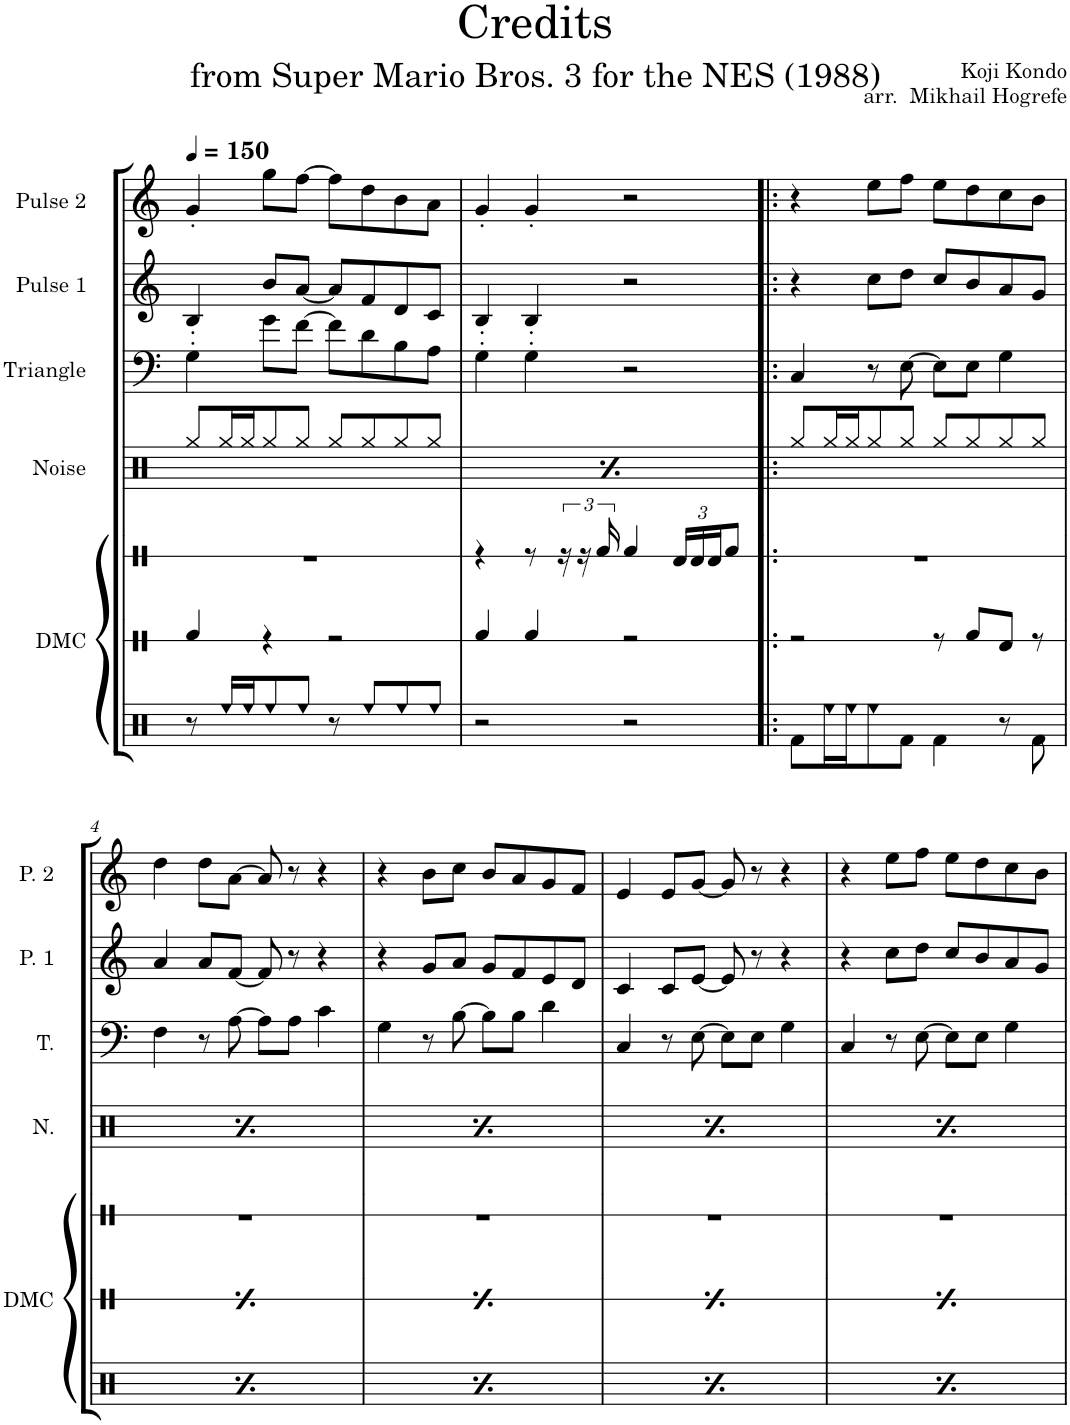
**kern	**kern	**kern	**kern	**kern	**kern	**kern
*part7	*part6	*part5	*part4	*part3	*part2	*part1
*staff7	*staff6	*staff5	*staff4	*staff3	*staff2	*staff1
*I"Drumset	*I"DMC	*I"Timbales	*I"Noise	*I"Triangle	*I"Pulse 1	*I"Pulse 2
*	*I'DMC	*I'Tim	*I'N.	*I'T.	*I'P. 1	*I'P. 2
*	*stria1	*stria1	*	*	*	*
*clefX	*clefX	*clefX	*clefX	*clefF4	*clefG2	*clefG2
*k[]	*k[]	*k[]	*k[]	*k[]	*k[]	*k[]
=1	=1	=1	=1	=1	=1	=1
8r	4Rf/	1r	8Rgg/L	4G'\	4B'/	4g'/
16Ree/LL	.	.	16Rgg/L	.	.	.
16Ree/J	.	.	16Rgg/J	.	.	.
8Ree/	4r	.	8Rgg/	8g\L	8b/L	8gg\L
8Ree/J	.	.	8Rgg/J	[8f\J	[8a/J	[8ff\J
8r	2r	.	8Rgg/L	8f\L]	8a/L]	8ff\L]
8Ree/L	.	.	8Rgg/	8d\	8f/	8dd\
8Ree/	.	.	8Rgg/	8B\	8d/	8b\
8Ree/J	.	.	8Rgg/J	8A\J	8c/J	8a\J
=2	=2	=2	=2	=2	=2	=2
2r	4Rf/	4r	8Rgg/L	4G'\	4B'/	4g'/
.	.	.	16Rgg/L	.	.	.
.	.	.	16Rgg/J	.	.	.
.	4Rf/	8r	8Rgg/	4G'\	4B'/	4g'/
.	.	24r	8Rgg/J	.	.	.
.	.	24r	.	.	.	.
.	.	24Rf/	.	.	.	.
2r	2r	4Rf/	8Rgg/L	2r	2r	2r
.	.	.	8Rgg/	.	.	.
*	*	*Xbrackettup	*	*	*	*
.	.	24Rd/LL	8Rgg/	.	.	.
.	.	24Rd/	.	.	.	.
.	.	24Rd/J	.	.	.	.
.	.	8Rf/J	8Rgg/J	.	.	.
=3!|:	=3!|:	=3!|:	=3!|:	=3!|:	=3!|:	=3!|:
8Rf\L	2r	1r	8Rgg/L	4C/	4r	4r
16Ree\L	.	.	16Rgg/L	.	.	.
16Ree\J	.	.	16Rgg/J	.	.	.
8Ree\	.	.	8Rgg/	8r	8cc\L	8ee\L
8Rf\J	.	.	8Rgg/J	[8E\	8dd\J	8ff\J
4Rf\	8r	.	8Rgg/L	8E\L]	8cc/L	8ee\L
.	8Rf/L	.	8Rgg/	8E\J	8b/	8dd\
8r	8Rd/J	.	8Rgg/	4G\	8a/	8cc\
8Rf\	8r	.	8Rgg/J	.	8g/J	8b\J
!!LO:LB:g=z
=4	=4	=4	=4	=4	=4	=4
8Rf\L	2r	1r	8Rgg/L	4F\	4a/	4dd\
16Ree\L	.	.	16Rgg/L	.	.	.
16Ree\J	.	.	16Rgg/J	.	.	.
8Ree\	.	.	8Rgg/	8r	8a/L	8dd\L
8Rf\J	.	.	8Rgg/J	[8A\	[8f/J	[8a\J
4Rf\	8r	.	8Rgg/L	8A\L]	8f/]	8a/]
.	8Rf/L	.	8Rgg/	8A\J	8r	8r
8r	8Rd/J	.	8Rgg/	4c\	4r	4r
8Rf\	8r	.	8Rgg/J	.	.	.
=5	=5	=5	=5	=5	=5	=5
8Rf\L	2r	1r	8Rgg/L	4G\	4r	4r
16Ree\L	.	.	16Rgg/L	.	.	.
16Ree\J	.	.	16Rgg/J	.	.	.
8Ree\	.	.	8Rgg/	8r	8g/L	8b\L
8Rf\J	.	.	8Rgg/J	[8B\	8a/J	8cc\J
4Rf\	8r	.	8Rgg/L	8B\L]	8g/L	8b/L
.	8Rf/L	.	8Rgg/	8B\J	8f/	8a/
8r	8Rd/J	.	8Rgg/	4d\	8e/	8g/
8Rf\	8r	.	8Rgg/J	.	8d/J	8f/J
=6	=6	=6	=6	=6	=6	=6
8Rf\L	2r	1r	8Rgg/L	4C/	4c/	4e/
16Ree\L	.	.	16Rgg/L	.	.	.
16Ree\J	.	.	16Rgg/J	.	.	.
8Ree\	.	.	8Rgg/	8r	8c/L	8e/L
8Rf\J	.	.	8Rgg/J	[8E\	[8e/J	[8g/J
4Rf\	8r	.	8Rgg/L	8E\L]	8e/]	8g/]
.	8Rf/L	.	8Rgg/	8E\J	8r	8r
8r	8Rd/J	.	8Rgg/	4G\	4r	4r
8Rf\	8r	.	8Rgg/J	.	.	.
=7	=7	=7	=7	=7	=7	=7
8Rf\L	2r	1r	8Rgg/L	4C/	4r	4r
16Ree\L	.	.	16Rgg/L	.	.	.
16Ree\J	.	.	16Rgg/J	.	.	.
8Ree\	.	.	8Rgg/	8r	8cc\L	8ee\L
8Rf\J	.	.	8Rgg/J	[8E\	8dd\J	8ff\J
4Rf\	8r	.	8Rgg/L	8E\L]	8cc/L	8ee\L
.	8Rf/L	.	8Rgg/	8E\J	8b/	8dd\
8r	8Rd/J	.	8Rgg/	4G\	8a/	8cc\
8Rf\	8r	.	8Rgg/J	.	8g/J	8b\J
=	=	=	=	=	=	=
*-	*-	*-	*-	*-	*-	*-
